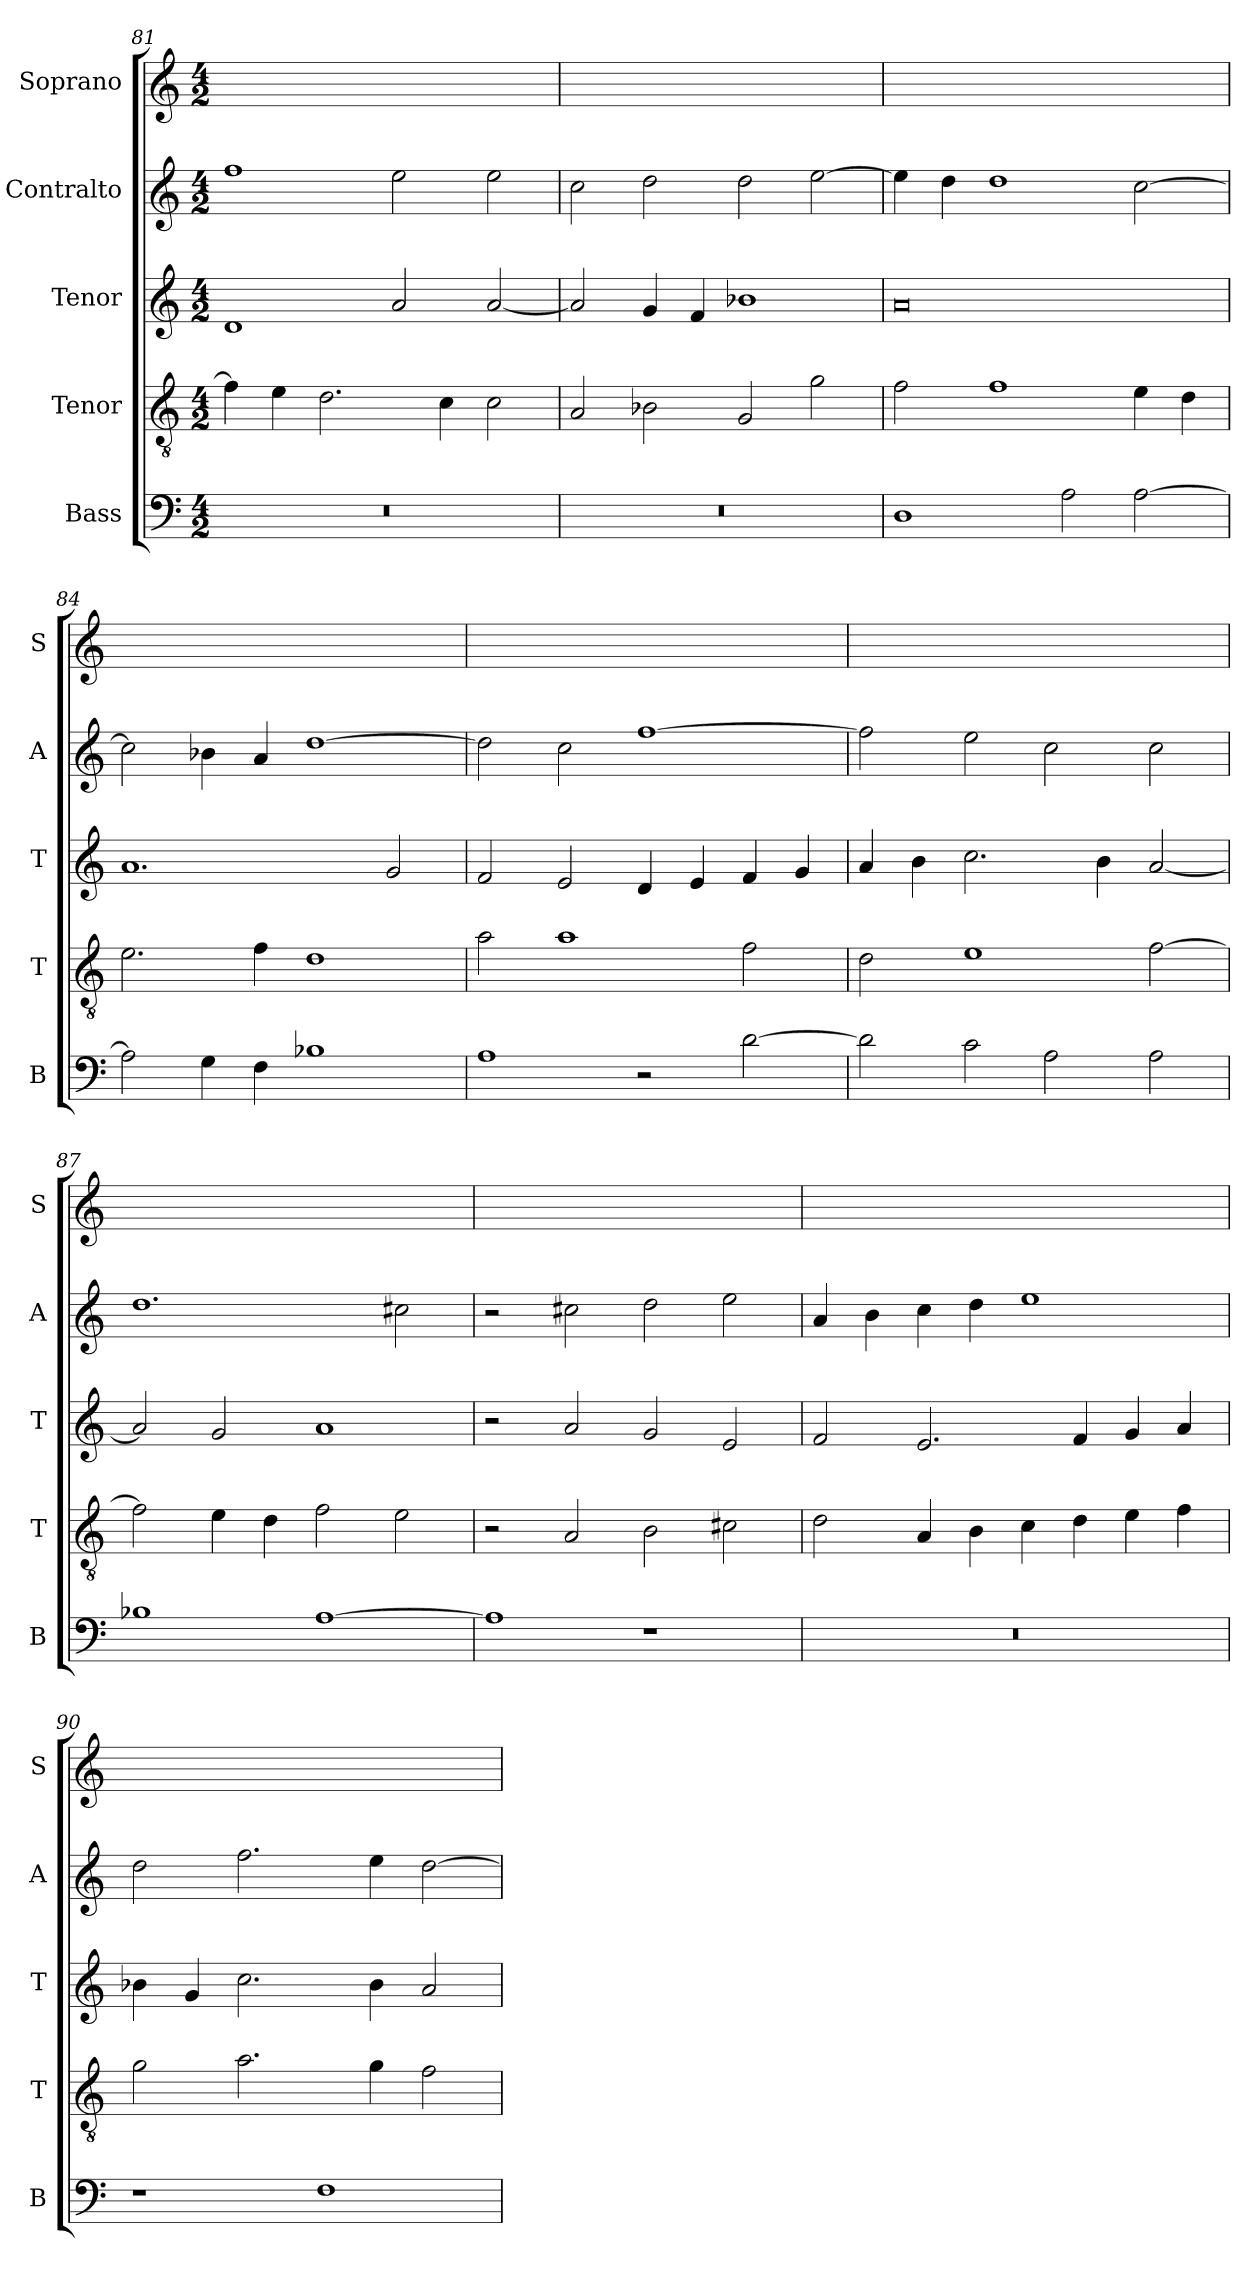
**kern	**kern	**kern	**kern	**kern
*part5	*part4	*part3	*part2	*part1
*staff5	*staff4	*staff3	*staff2	*staff1
*I"Bass	*I"Tenor	*I"Tenor	*I"Contralto	*I"Soprano
*I'B	*I'T	*I'T	*I'A	*I'S
*clefF4	*clefGv2	*clefG2	*clefG2	*clefG2
*k[]	*k[]	*k[]	*k[]	*k[]
*D:dor	*D:dor	*D:dor	*D:dor	*D:dor
*M4/2	*M4/2	*M4/2	*M4/2	*M4/2
=81	=81	=81	=81	=81
0r	4f]	1d	1ff	0ryy
.	4e	.	.	.
.	2.d	.	.	.
.	.	2a	2ee	.
.	4c	.	.	.
.	2c	[2a	2ee	.
=82	=82	=82	=82	=82
0r	2A	2a]	2cc	0ryy
.	2B-X	4g	2dd	.
.	.	4f	.	.
.	2G	1b-X	2dd	.
.	2g	.	[2ee	.
=83	=83	=83	=83	=83
1D	2f	0a	4ee]	0ryy
.	.	.	4dd	.
.	1f	.	1dd	.
2A	.	.	.	.
[2A	4e	.	[2cc	.
.	4d	.	.	.
=84	=84	=84	=84	=84
2A]	2.e	1.a	2cc]	0ryy
4G	.	.	4b-X	.
4F	4f	.	4a	.
1B-X	1d	.	[1dd	.
.	.	2g	.	.
=85	=85	=85	=85	=85
1A	2a	2f	2dd]	0ryy
.	1a	2e	2cc	.
2r	.	4d	[1ff	.
.	.	4e	.	.
[2d	2f	4f	.	.
.	.	4g	.	.
=86	=86	=86	=86	=86
2d]	2d	4a	2ff]	0ryy
.	.	4b	.	.
2c	1e	2.cc	2ee	.
2A	.	.	2cc	.
.	.	4b	.	.
2A	[2f	[2a	2cc	.
=87	=87	=87	=87	=87
1B-X	2f]	2a]	1.dd	0ryy
.	4e	2g	.	.
.	4d	.	.	.
[1A	2f	1a	.	.
.	2e	.	2cc#X	.
=88	=88	=88	=88	=88
1A]	2r	2r	2r	0ryy
.	2A	2a	2cc#X	.
1r	2B	2g	2dd	.
.	2c#X	2e	2ee	.
=89	=89	=89	=89	=89
0r	2d	2f	4a	0ryy
.	.	.	4b	.
.	4A	2.e	4cc	.
.	4B	.	4dd	.
.	4c	.	1ee	.
.	4d	4f	.	.
.	4e	4g	.	.
.	4f	4a	.	.
=90	=90	=90	=90	=90
1r	2g	4b-X	2dd	0ryy
.	.	4g	.	.
.	2.a	2.cc	2.ff	.
1F	.	.	.	.
.	4g	4b-	4ee	.
.	2f	2a	[2dd	.
=	=	=	=	=
*-	*-	*-	*-	*-
